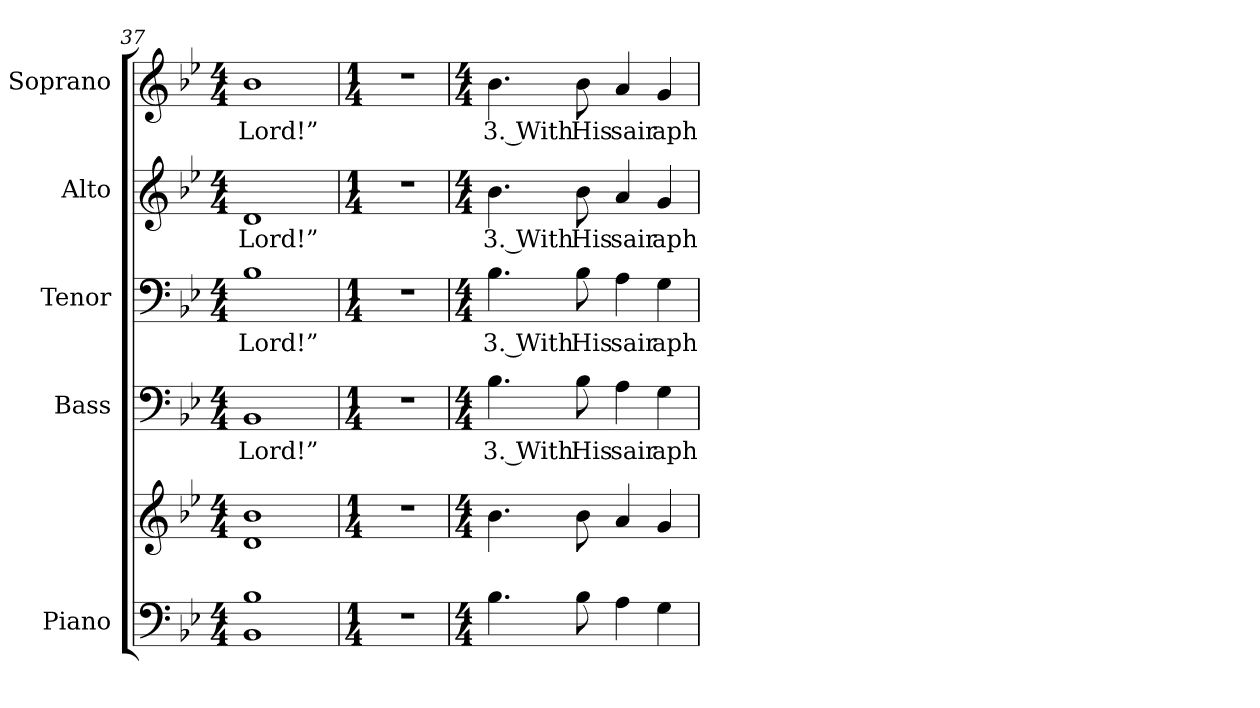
**kern	**kern	**kern	**text	**kern	**text	**kern	**text	**kern	**text
*part5	*part5	*part4	*part4	*part3	*part3	*part2	*part2	*part1	*part1
*staff6	*staff5	*staff4	*staff4	*staff3	*staff3	*staff2	*staff2	*staff1	*staff1
*I"Piano	*	*I"Bass	*	*I"Tenor	*	*I"Alto	*	*I"Soprano	*
*I'Pno.	*	*I'B.	*	*I'T.	*	*I'A.	*	*I'S.	*
!!LO:PB:g=z
*clefF4	*clefG2	*clefF4	*	*clefF4	*	*clefG2	*	*clefG2	*
*k[b-e-]	*k[b-e-]	*k[b-e-]	*	*k[b-e-]	*	*k[b-e-]	*	*k[b-e-]	*
*B-:	*B-:	*B-:	*	*B-:	*	*B-:	*	*B-:	*
*M4/4	*M4/4	*M4/4	*	*M4/4	*	*M4/4	*	*M4/4	*
=37	=37	=37	=37	=37	=37	=37	=37	=37	=37
!	!	!	!LO:LY:b:color=#000000	!	!	!	!	!	!
!	!	!	!	!	!LO:LY:b:color=#000000	!	!	!	!
!	!	!	!	!	!	!	!LO:LY:b:color=#000000	!	!
!	!	!	!	!	!	!	!	!	!LO:LY:b:color=#000000
1BB-i 1B-i	1di 1b-i	1BB-i	Lord!”	1B-i	Lord!”	1di	Lord!”	1b-i	Lord!”
=38	=38	=38	=38	=38	=38	=38	=38	=38	=38
*M1/4	*M1/4	*M1/4	*	*M1/4	*	*M1/4	*	*M1/4	*
!LO:N:vis=1	!LO:N:vis=1	!LO:N:vis=1	!	!LO:N:vis=1	!	!LO:N:vis=1	!	!LO:N:vis=1	!
4r	4r	4r	.	4r	.	4r	.	4r	.
!!LO:PB:g=z
=39	=39	=39	=39	=39	=39	=39	=39	=39	=39
*M4/4	*M4/4	*M4/4	*	*M4/4	*	*M4/4	*	*M4/4	*
!	!	!	!LO:LY:b:color=#000000	!	!	!	!	!	!
!	!	!	!	!	!LO:LY:b:color=#000000	!	!	!	!
!	!	!	!	!	!	!	!LO:LY:b:color=#000000	!	!
!	!	!	!	!	!	!	!	!	!LO:LY:b:color=#000000
4.B-i\	4.b-i\	4.B-i\	3. With	4.B-i\	3. With	4.b-i\	3. With	4.b-i\	3. With
!	!	!	!LO:LY:b:color=#000000	!	!	!	!	!	!
!	!	!	!	!	!LO:LY:b:color=#000000	!	!	!	!
!	!	!	!	!	!	!	!LO:LY:b:color=#000000	!	!
!	!	!	!	!	!	!	!	!	!LO:LY:b:color=#000000
8B-i\	8b-i\	8B-i\	His	8B-i\	His	8b-i\	His	8b-i\	His
!	!	!	!LO:LY:b:color=#000000	!	!	!	!	!	!
!	!	!	!	!	!LO:LY:b:color=#000000	!	!	!	!
!	!	!	!	!	!	!	!LO:LY:b:color=#000000	!	!
!	!	!	!	!	!	!	!	!	!LO:LY:b:color=#000000
4Ai\	4ai/	4Ai\	sair	4Ai\	sair	4ai/	sair	4ai/	sair
!	!	!	!LO:LY:b:color=#000000	!	!	!	!	!	!
!	!	!	!	!	!LO:LY:b:color=#000000	!	!	!	!
!	!	!	!	!	!	!	!LO:LY:b:color=#000000	!	!
!	!	!	!	!	!	!	!	!	!LO:LY:b:color=#000000
4Gi\	4gi/	4Gi\	aph	4Gi\	aph	4gi/	aph	4gi/	aph
=	=	=	=	=	=	=	=	=	=
*-	*-	*-	*-	*-	*-	*-	*-	*-	*-
